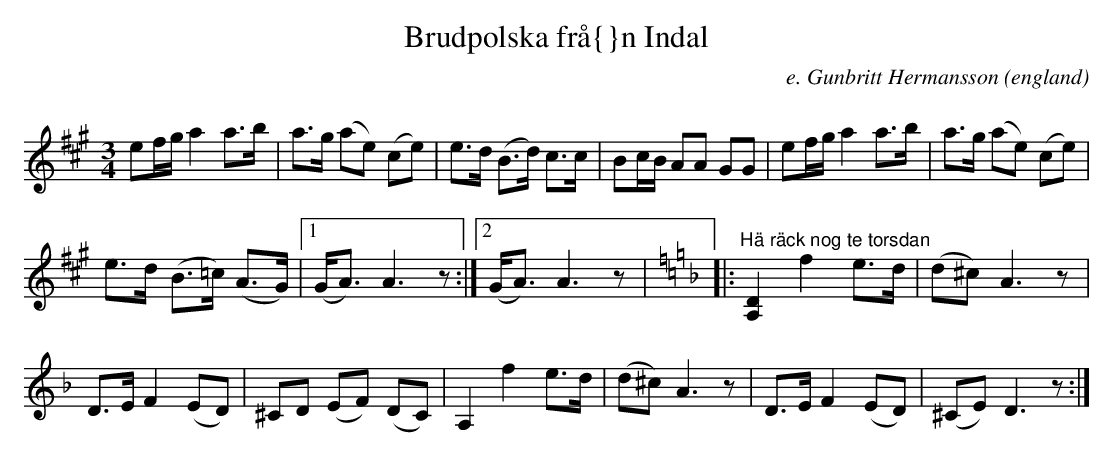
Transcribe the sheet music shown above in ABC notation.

X:1
T:Brudpolska fr\aa{}n Indal
O:england
Q:130
M:3/4
L:1/8
C:e. Gunbritt Hermansson
K:A
ef/g/ a2 a>b | a>g (ae) (ce) | \
e>d (B>d) c>c | Bc/B/ AA GG | \
ef/g/ a2 a>b | a>g (ae) (ce) |
e>d (B>=c) (A>G) |1 (G<A) A3 z :|2(G<A) A3 z  | \
K:Dm
|:"Hä räck nog te torsdan"\
[A,2D2] f2 e>d | (d^c) A3 z |
D>E F2 (ED) | ^CD (EF) (DC) | \
A,2 f2 e>d | (d^c) A3 z | \
D>E F2 (ED) | (^CE) D3 z :|
